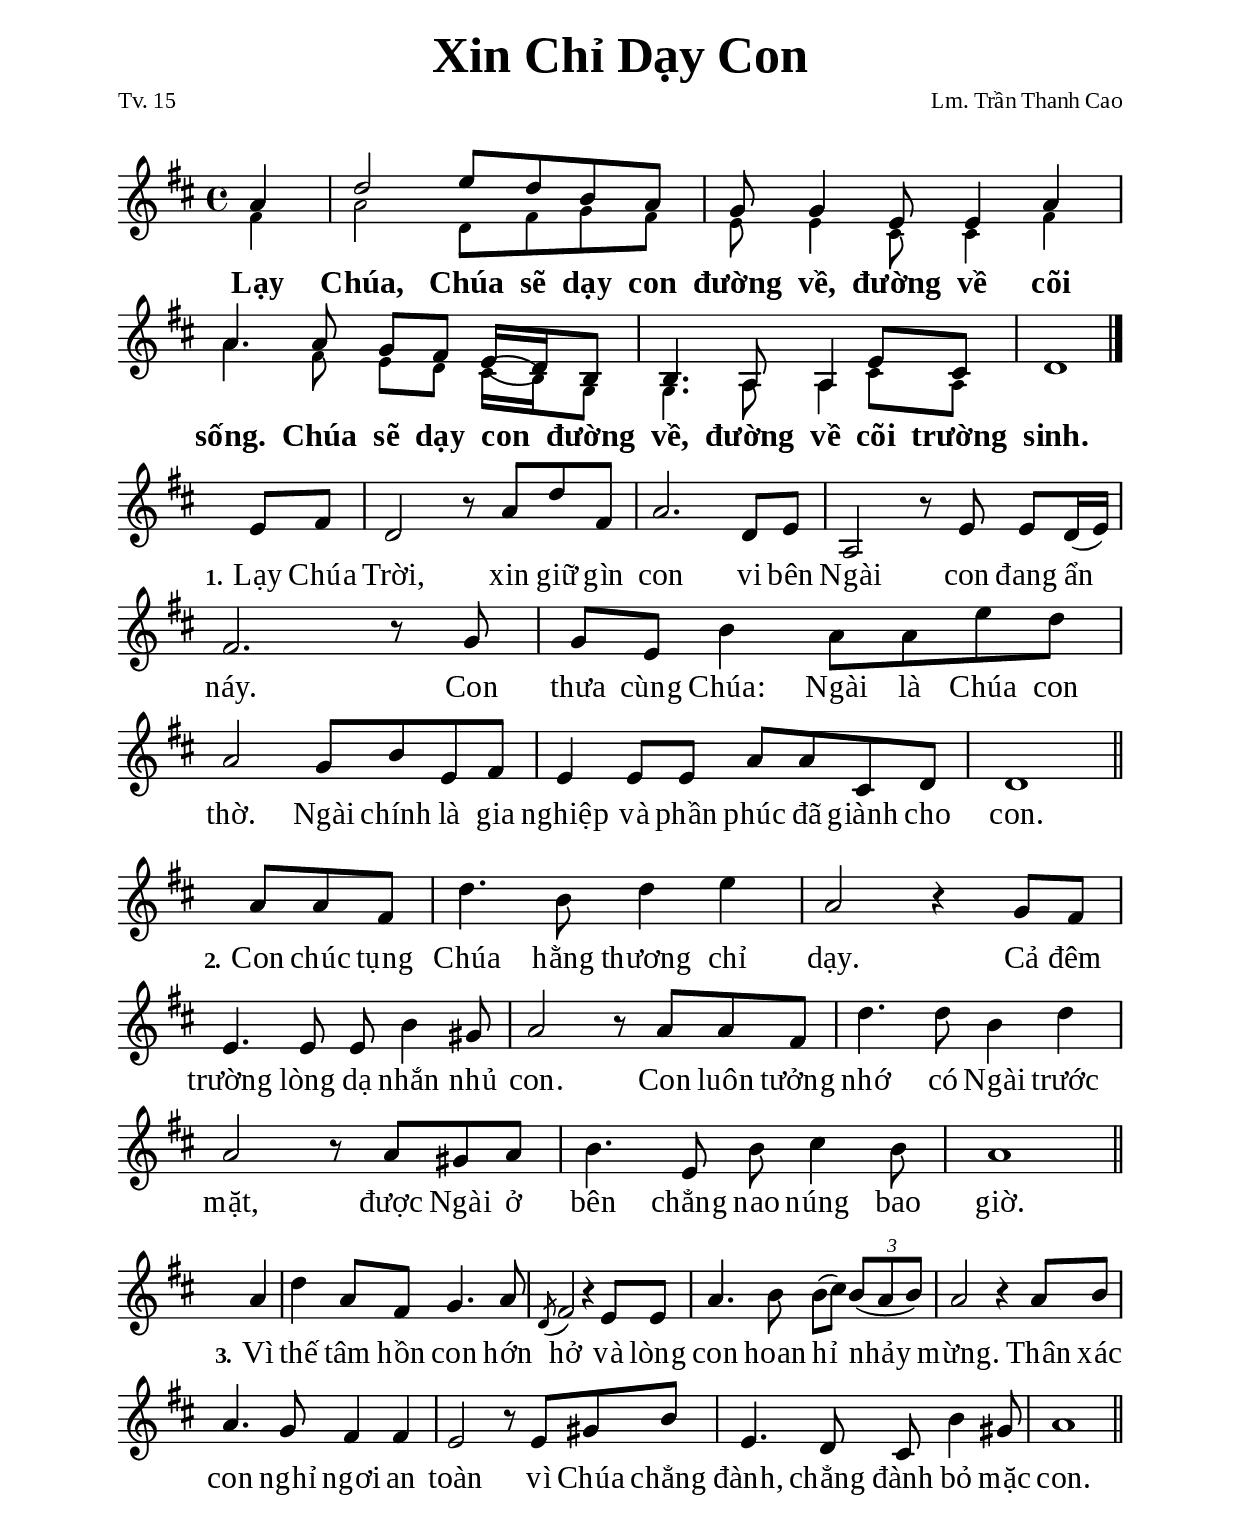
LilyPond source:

% Cài đặt chung
\version "2.20.0"
\include "english.ly"

\header {
  title = \markup { \fontsize #3 "Xin Chỉ Dạy Con" }
  poet = "Tv. 15"
  composer = "Lm. Trần Thanh Cao"
  arranger = " "
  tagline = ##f
}

\paper {
  #(set-paper-size "a4")
  top-margin = 10\mm
  bottom-margin = 10\mm
  left-margin = 20\mm
  right-margin = 20\mm
  indent = #0
  #(define fonts
    (make-pango-font-tree
      "Liberation Serif"
      "Liberation Serif"
      "Liberation Serif"
      (/ 20 20)))
  page-count = #1
}

% Nhạc điệp khúc
nhacDiepKhucSop = \relative c'' {
  \partial 4 a4 |
  d2 e8 d b a |
  g g4 e8 e4 a |
  a4. a8 g fs e16 _(d) b8 |
  b4. a8 a4 e'8 cs |
  d1 \bar "|."
}

nhacDiepKhucBas = \relative c' {
  \partial 4 fs4 |
  a2 d,8 fs g fs |
  e e4 cs8 cs4 fs4 |
  a4. fs8 e d cs16 ^(b) g8 |
  g4. a8 a4 cs8 a |
  \skip 4
}

% Nhạc phiên khúc
nhacPhienKhucMot = \relative c' {
  \partial 4 e8 fs |
  d2 r8 a'8 d fs, |
  a2. d,8 e |
  a,2 r8 e'8 e d16 (e) |
  fs2. r8 g |
  g e b'4 a8 a e' d |
  a2 g8 b e, fs |
  e4 e8 e a a cs, d |
  d1 \bar "||"
}

nhacPhienKhucHai = \relative c'' {
  \partial 4. a8 a fs |
  d'4. b8 d4 e |
  a,2 r4 g8 fs |
  e4. e8 e b'4 gs8 |
  a2 r8 a a fs |
  d'4. d8 b4 d |
  a2 r8 a8 gs a |
  b4. e,8 b' cs4 b8 |
  a1 \bar "||"
}

nhacPhienKhucBa = \relative c'' {
  \partial 4 a4 |
  d a8 fs g4. a8 |
  \acciaccatura d,8 fs2 r4 e8 e |
  a4. b8 b (cs) \tuplet 3/2 { b8 (a b) } |
  a2 r4 a8 b |
  a4. g8 fs4 fs |
  e2 r8 e gs b |
  e,4. d8 cs b'4 gs8 |
  a1 \bar "||"
}

% Lời điệp khúc
loiDiepKhuc = \lyricmode {
  Lạy Chúa, Chúa sẽ dạy con đường về,
  đường về cõi sống.
  Chúa sẽ dạy con đường về,
  đường về cõi trường sinh.
}

% Lời phiên khúc
loiPhienKhucMot = \lyricmode {
  \set stanza = #"1."
  Lạy Chúa Trời, xin giữ gìn con
  vi bên Ngài con đang ẩn náy.
  Con thưa cùng Chúa: Ngài là Chúa con thờ.
  Ngài chính là gia nghiệp và phần phúc đã giành cho con.
}

loiPhienKhucHai = \lyricmode {
  \set stanza = #"2."
  Con chúc tụng Chúa hằng thương chỉ dạy.
  Cả đêm trường lòng dạ nhắn nhủ con.
  Con luôn tưởng nhớ có Ngài trước mặt,
  được Ngài ở bên chẳng nao núng bao giờ.
}

loiPhienKhucBa = \lyricmode {
  \set stanza = #"3."
  Vì thế tâm hồn con hớn hở và lòng con hoan hỉ nhảy mừng.
  Thân xác con nghỉ ngơi an toàn vì Chúa chẳng đành,
  chẳng đành bỏ mặc con.
}


% Dàn trang
\score {
  \new ChoirStaff <<
    \new Staff = diepKhuc \with {
        \consists "Merge_rests_engraver"
        \magnifyStaff #(magstep +1)
      }
      <<
      \new Voice = beSop {
        \voiceOne \key d \major \time 4/4 \nhacDiepKhucSop
      }
      \new Voice = beBas {
        \override NoteHead.font-size = #-2
        \voiceTwo \key d \major \time 4/4 \nhacDiepKhucBas
      }
    >>
    \new Lyrics \lyricsto beSop \loiDiepKhuc
  >>
  \layout {
    \override Lyrics.LyricText.font-series = #'bold
    \override Lyrics.LyricText.font-size = #+3
    \override Lyrics.LyricSpace.minimum-distance = #1.5
    \override Score.BarNumber.break-visibility = ##(#f #f #f)
    \override Score.SpacingSpanner.uniform-stretching = ##t
  }
}

\score {
  \new ChoirStaff <<
    \new Staff = phienKhuc \with {
        \magnifyStaff #(magstep +1)
      }
      <<
      \new Voice = beSop {
        \key d \major \time 4/4 \nhacPhienKhucMot
      }
    >>
    \new Lyrics \lyricsto beSop \loiPhienKhucMot
  >>
  \layout {
    \override Staff.TimeSignature.transparent = ##t
    \override Lyrics.LyricText.font-size = #+3
    \override Lyrics.LyricSpace.minimum-distance = #0.5
    \override Score.BarNumber.break-visibility = ##(#f #f #f)
    \override Score.SpacingSpanner.uniform-stretching = ##t
  }
}

\score {
  \new ChoirStaff <<
    \new Staff = phienKhuc \with {
        \magnifyStaff #(magstep +1)
      }
      <<
      \new Voice = beSop {
        \key d \major \time 4/4 \nhacPhienKhucHai
      }
    >>
    \new Lyrics \lyricsto beSop \loiPhienKhucHai
  >>
  \layout {
    \override Staff.TimeSignature.transparent = ##t
    \override Lyrics.LyricText.font-size = #+3
    \override Lyrics.LyricSpace.minimum-distance = #0.5
    \override Score.BarNumber.break-visibility = ##(#f #f #f)
    \override Score.SpacingSpanner.uniform-stretching = ##t
  }
}

\score {
  \new ChoirStaff <<
    \new Staff = phienKhuc \with {
        \magnifyStaff #(magstep +1)
      }
      <<
      \new Voice = beSop {
        \key d \major \time 4/4 \nhacPhienKhucBa
      }
    >>
    \new Lyrics \lyricsto beSop \loiPhienKhucBa
  >>
  \layout {
    \override Staff.TimeSignature.transparent = ##t
    \override Lyrics.LyricText.font-size = #+3
    \override Lyrics.LyricSpace.minimum-distance = #0.5
    \override Score.BarNumber.break-visibility = ##(#f #f #f)
    \override Score.SpacingSpanner.uniform-stretching = ##t
  }
}
